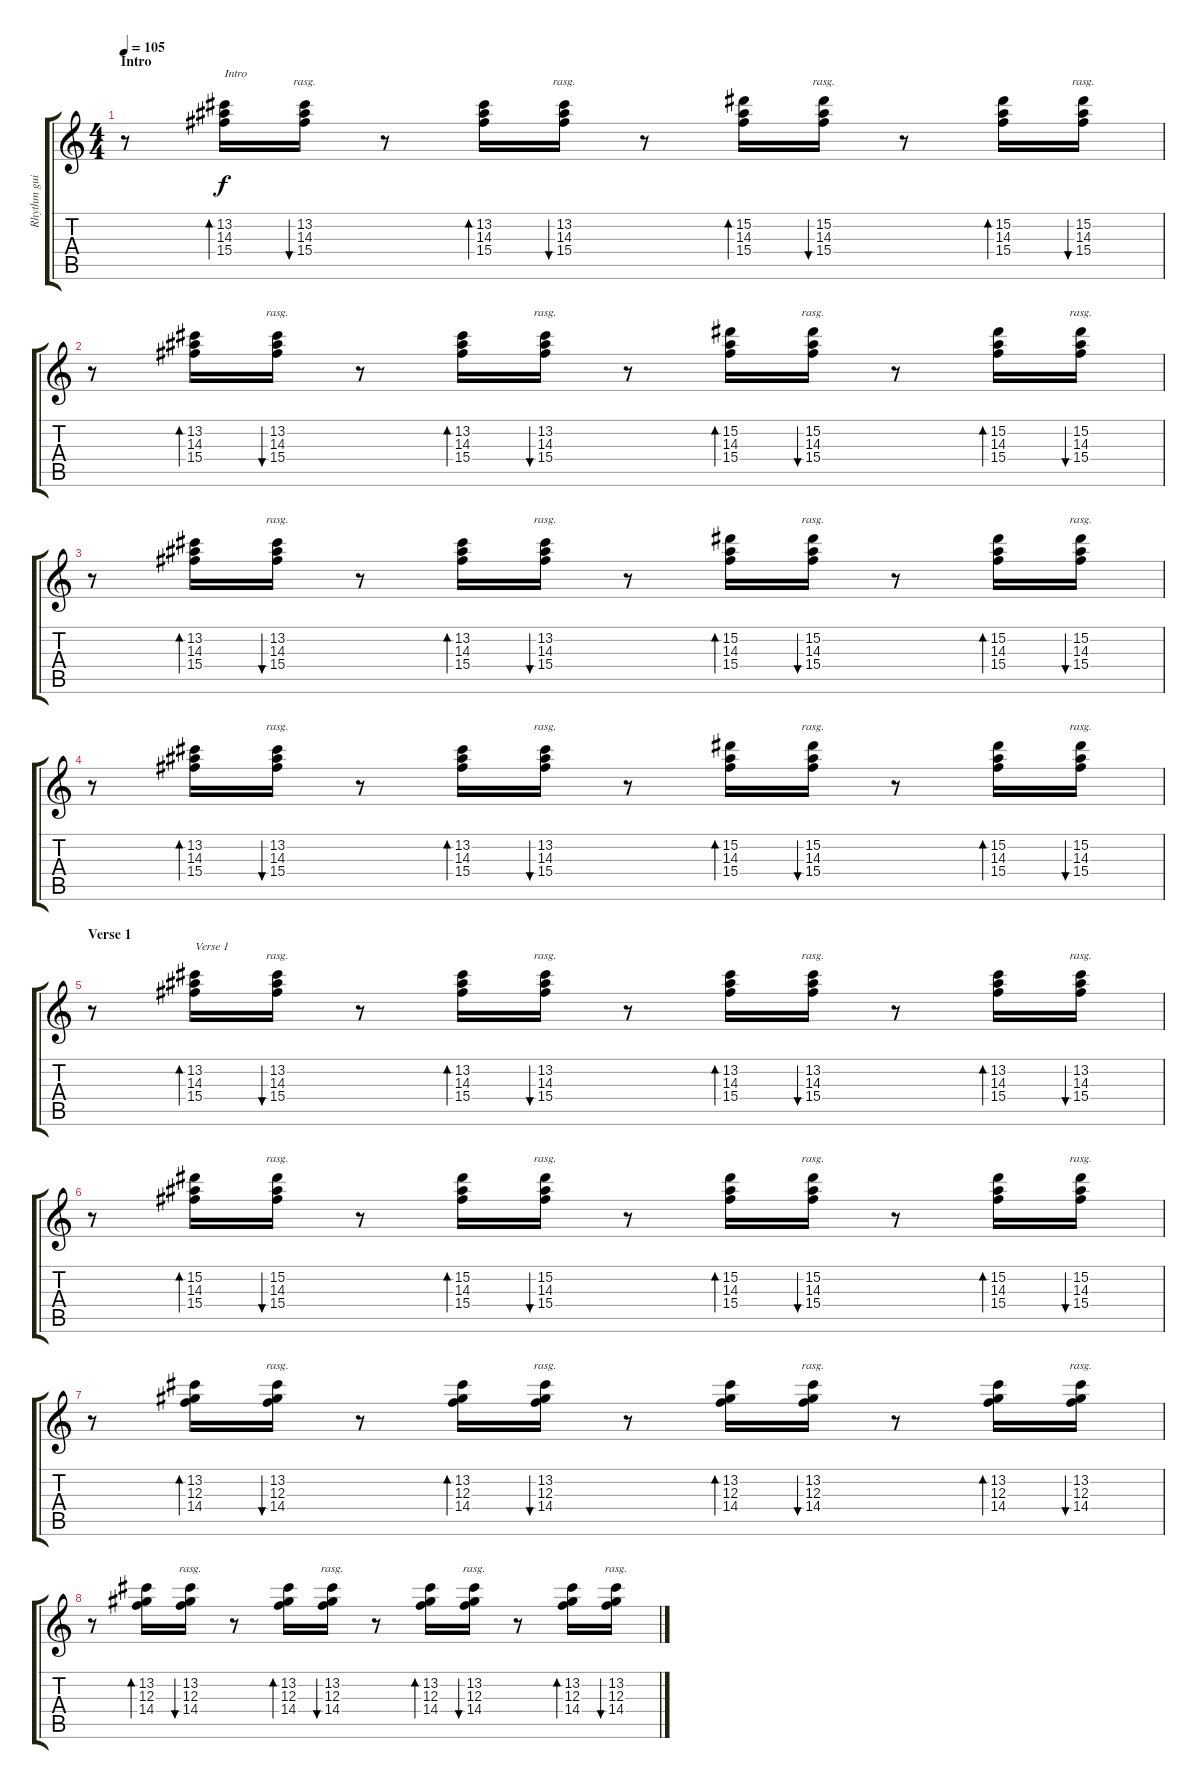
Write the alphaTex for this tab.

\track ("Rhythm guitar" "Rhythm gui") {instrument electricguitarjazz}
\staff {score tabs}
\tuning (F4 C4 Ab3 Eb3 Bb2 F2) {hide}
\ts (4 4)
\section ("" "Intro")
\tempo 105
\clef g2
\ks c
r.8{dy f instrument electricguitarjazz} (13.2 14.3 15.4).16{bd 30 txt "Intro"} (13.2 14.3 15.4).16{bu 30 rasg ii} r.8 (13.2 14.3 15.4).16{bd 30} (13.2 14.3 15.4).16{bu 30 rasg ii} r.8 (15.2 14.3 15.4).16{bd 30} (15.2 14.3 15.4).16{bu 30 rasg ii} r.8 (15.2 14.3 15.4).16{bd 30} (15.2 14.3 15.4).16{bu 30 rasg ii} |
r.8 (13.2 14.3 15.4).16{bd 30} (13.2 14.3 15.4).16{bu 30 rasg ii} r.8 (13.2 14.3 15.4).16{bd 30} (13.2 14.3 15.4).16{bu 30 rasg ii} r.8 (15.2 14.3 15.4).16{bd 30} (15.2 14.3 15.4).16{bu 30 rasg ii} r.8 (15.2 14.3 15.4).16{bd 30} (15.2 14.3 15.4).16{bu 30 rasg ii} |
r.8 (13.2 14.3 15.4).16{bd 30} (13.2 14.3 15.4).16{bu 30 rasg ii} r.8 (13.2 14.3 15.4).16{bd 30} (13.2 14.3 15.4).16{bu 30 rasg ii} r.8 (15.2 14.3 15.4).16{bd 30} (15.2 14.3 15.4).16{bu 30 rasg ii} r.8 (15.2 14.3 15.4).16{bd 30} (15.2 14.3 15.4).16{bu 30 rasg ii} |
r.8 (13.2 14.3 15.4).16{bd 30} (13.2 14.3 15.4).16{bu 30 rasg ii} r.8 (13.2 14.3 15.4).16{bd 30} (13.2 14.3 15.4).16{bu 30 rasg ii} r.8 (15.2 14.3 15.4).16{bd 30} (15.2 14.3 15.4).16{bu 30 rasg ii} r.8 (15.2 14.3 15.4).16{bd 30} (15.2 14.3 15.4).16{bu 30 rasg ii} |
\section ("" "Verse 1")
r.8 (13.2 14.3 15.4).16{bd 30 txt "Verse 1"} (13.2 14.3 15.4).16{bu 30 rasg ii} r.8 (13.2 14.3 15.4).16{bd 30} (13.2 14.3 15.4).16{bu 30 rasg ii} r.8 (13.2 14.3 15.4).16{bd 30} (13.2 14.3 15.4).16{bu 30 rasg ii} r.8 (13.2 14.3 15.4).16{bd 30} (13.2 14.3 15.4).16{bu 30 rasg ii} |
r.8 (15.2 14.3 15.4).16{bd 30} (15.2 14.3 15.4).16{bu 30 rasg ii} r.8 (15.2 14.3 15.4).16{bd 30} (15.2 14.3 15.4).16{bu 30 rasg ii} r.8 (15.2 14.3 15.4).16{bd 30} (15.2 14.3 15.4).16{bu 30 rasg ii} r.8 (15.2 14.3 15.4).16{bd 30} (15.2 14.3 15.4).16{bu 30 rasg ii} |
r.8 (13.2 12.3 14.4).16{bd 30} (13.2 12.3 14.4).16{bu 30 rasg ii} r.8 (13.2 12.3 14.4).16{bd 30} (13.2 12.3 14.4).16{bu 30 rasg ii} r.8 (13.2 12.3 14.4).16{bd 30} (13.2 12.3 14.4).16{bu 30 rasg ii} r.8 (13.2 12.3 14.4).16{bd 30} (13.2 12.3 14.4).16{bu 30 rasg ii} |
r.8 (13.2 12.3 14.4).16{bd 30} (13.2 12.3 14.4).16{bu 30 rasg ii} r.8 (13.2 12.3 14.4).16{bd 30} (13.2 12.3 14.4).16{bu 30 rasg ii} r.8 (13.2 12.3 14.4).16{bd 30} (13.2 12.3 14.4).16{bu 30 rasg ii} r.8 (13.2 12.3 14.4).16{bd 30} (13.2 12.3 14.4).16{bu 30 rasg ii}
